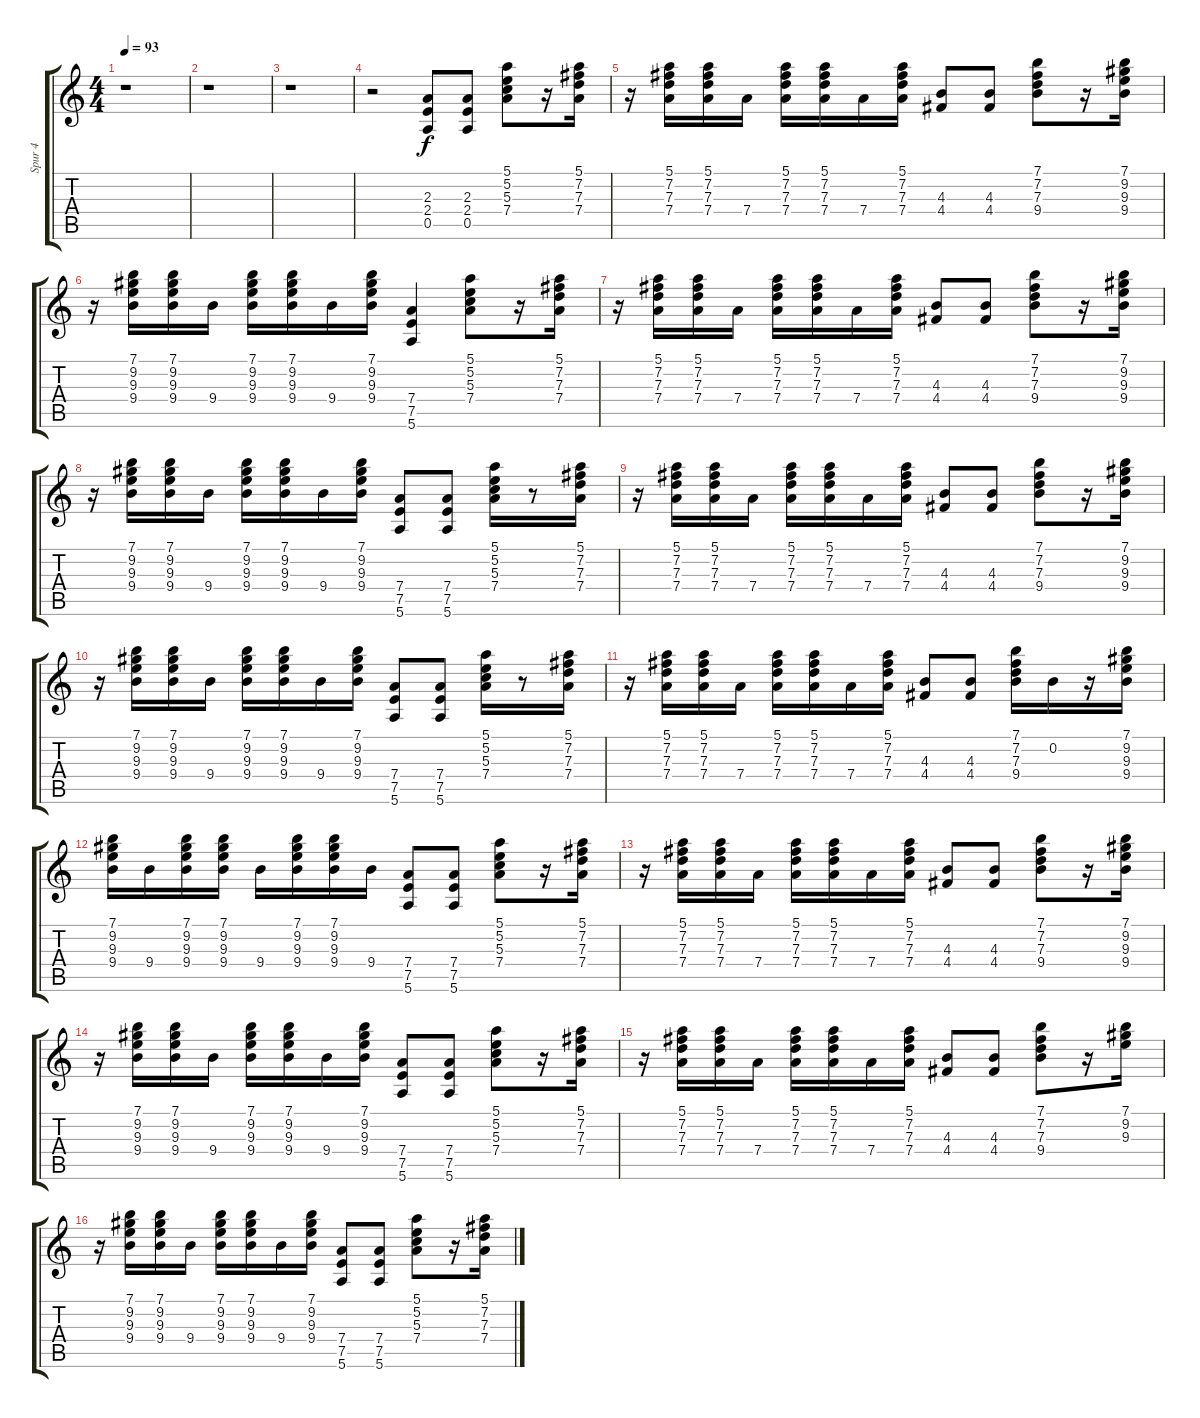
\track ("Spur 4" "Spur 4") {instrument electricguitarjazz}
\staff {score tabs}
\tuning (E4 B3 G3 D3 A2 E2) {hide}
\ts (4 4)
\tempo 93
\clef g2
\ks c
r.1{dy f} |
r.1 |
r.1 |
r.2 (2.3 2.4 0.5).8 (2.3 2.4 0.5).8 (5.1 5.2 5.3 7.4).8 r.16 (5.1 7.2 7.3 7.4).16 |
r.16 (5.1 7.2 7.3 7.4).16 (5.1 7.2 7.3 7.4).16 7.4.16 (5.1 7.2 7.3 7.4).16 (5.1 7.2 7.3 7.4).16 7.4.16 (5.1 7.2 7.3 7.4).16 (4.3 4.4).8 (4.3 4.4).8 (7.1 7.2 7.3 9.4).8 r.16 (7.1 9.2 9.3 9.4).16 |
r.16 (7.1 9.2 9.3 9.4).16 (7.1 9.2 9.3 9.4).16 9.4.16 (7.1 9.2 9.3 9.4).16 (7.1 9.2 9.3 9.4).16 9.4.16 (7.1 9.2 9.3 9.4).16 (7.4 7.5 5.6).4 (5.1 5.2 5.3 7.4).8 r.16 (5.1 7.2 7.3 7.4).16 |
r.16 (5.1 7.2 7.3 7.4).16 (5.1 7.2 7.3 7.4).16 7.4.16 (5.1 7.2 7.3 7.4).16 (5.1 7.2 7.3 7.4).16 7.4.16 (5.1 7.2 7.3 7.4).16 (4.3 4.4).8 (4.3 4.4).8 (7.1 7.2 7.3 9.4).8 r.16 (7.1 9.2 9.3 9.4).16 |
r.16 (7.1 9.2 9.3 9.4).16 (7.1 9.2 9.3 9.4).16 9.4.16 (7.1 9.2 9.3 9.4).16 (7.1 9.2 9.3 9.4).16 9.4.16 (7.1 9.2 9.3 9.4).16 (7.4 7.5 5.6).8 (7.4 7.5 5.6).8 (5.1 5.2 5.3 7.4).16 r.8 (5.1 7.2 7.3 7.4).16 |
r.16 (5.1 7.2 7.3 7.4).16 (5.1 7.2 7.3 7.4).16 7.4.16 (5.1 7.2 7.3 7.4).16 (5.1 7.2 7.3 7.4).16 7.4.16 (5.1 7.2 7.3 7.4).16 (4.3 4.4).8 (4.3 4.4).8 (7.1 7.2 7.3 9.4).8 r.16 (7.1 9.2 9.3 9.4).16 |
r.16 (7.1 9.2 9.3 9.4).16 (7.1 9.2 9.3 9.4).16 9.4.16 (7.1 9.2 9.3 9.4).16 (7.1 9.2 9.3 9.4).16 9.4.16 (7.1 9.2 9.3 9.4).16 (7.4 7.5 5.6).8 (7.4 7.5 5.6).8 (5.1 5.2 5.3 7.4).16 r.8 (5.1 7.2 7.3 7.4).16 |
r.16 (5.1 7.2 7.3 7.4).16 (5.1 7.2 7.3 7.4).16 7.4.16 (5.1 7.2 7.3 7.4).16 (5.1 7.2 7.3 7.4).16 7.4.16 (5.1 7.2 7.3 7.4).16 (4.3 4.4).8 (4.3 4.4).8 (7.1 7.2 7.3 9.4).16 0.2.16 r.16 (7.1 9.2 9.3 9.4).16 |
(7.1 9.2 9.3 9.4).16 9.4.16 (7.1 9.2 9.3 9.4).16 (7.1 9.2 9.3 9.4).16 9.4.16 (7.1 9.2 9.3 9.4).16 (7.1 9.2 9.3 9.4).16 9.4.16 (7.4 7.5 5.6).8 (7.4 7.5 5.6).8 (5.1 5.2 5.3 7.4).8 r.16 (5.1 7.2 7.3 7.4).16 |
r.16 (5.1 7.2 7.3 7.4).16 (5.1 7.2 7.3 7.4).16 7.4.16 (5.1 7.2 7.3 7.4).16 (5.1 7.2 7.3 7.4).16 7.4.16 (5.1 7.2 7.3 7.4).16 (4.3 4.4).8 (4.3 4.4).8 (7.1 7.2 7.3 9.4).8 r.16 (7.1 9.2 9.3 9.4).16 |
r.16 (7.1 9.2 9.3 9.4).16 (7.1 9.2 9.3 9.4).16 9.4.16 (7.1 9.2 9.3 9.4).16 (7.1 9.2 9.3 9.4).16 9.4.16 (7.1 9.2 9.3 9.4).16 (7.4 7.5 5.6).8 (7.4 7.5 5.6).8 (5.1 5.2 5.3 7.4).8 r.16 (5.1 7.2 7.3 7.4).16 |
r.16 (5.1 7.2 7.3 7.4).16 (5.1 7.2 7.3 7.4).16 7.4.16 (5.1 7.2 7.3 7.4).16 (5.1 7.2 7.3 7.4).16 7.4.16 (5.1 7.2 7.3 7.4).16 (4.3 4.4).8 (4.3 4.4).8 (7.1 7.2 7.3 9.4).8 r.16 (7.1 9.2 9.3).16 |
r.16 (7.1 9.2 9.3 9.4).16 (7.1 9.2 9.3 9.4).16 9.4.16 (7.1 9.2 9.3 9.4).16 (7.1 9.2 9.3 9.4).16 9.4.16 (7.1 9.2 9.3 9.4).16 (7.4 7.5 5.6).8 (7.4 7.5 5.6).8 (5.1 5.2 5.3 7.4).8 r.16 (5.1 7.2 7.3 7.4).16
